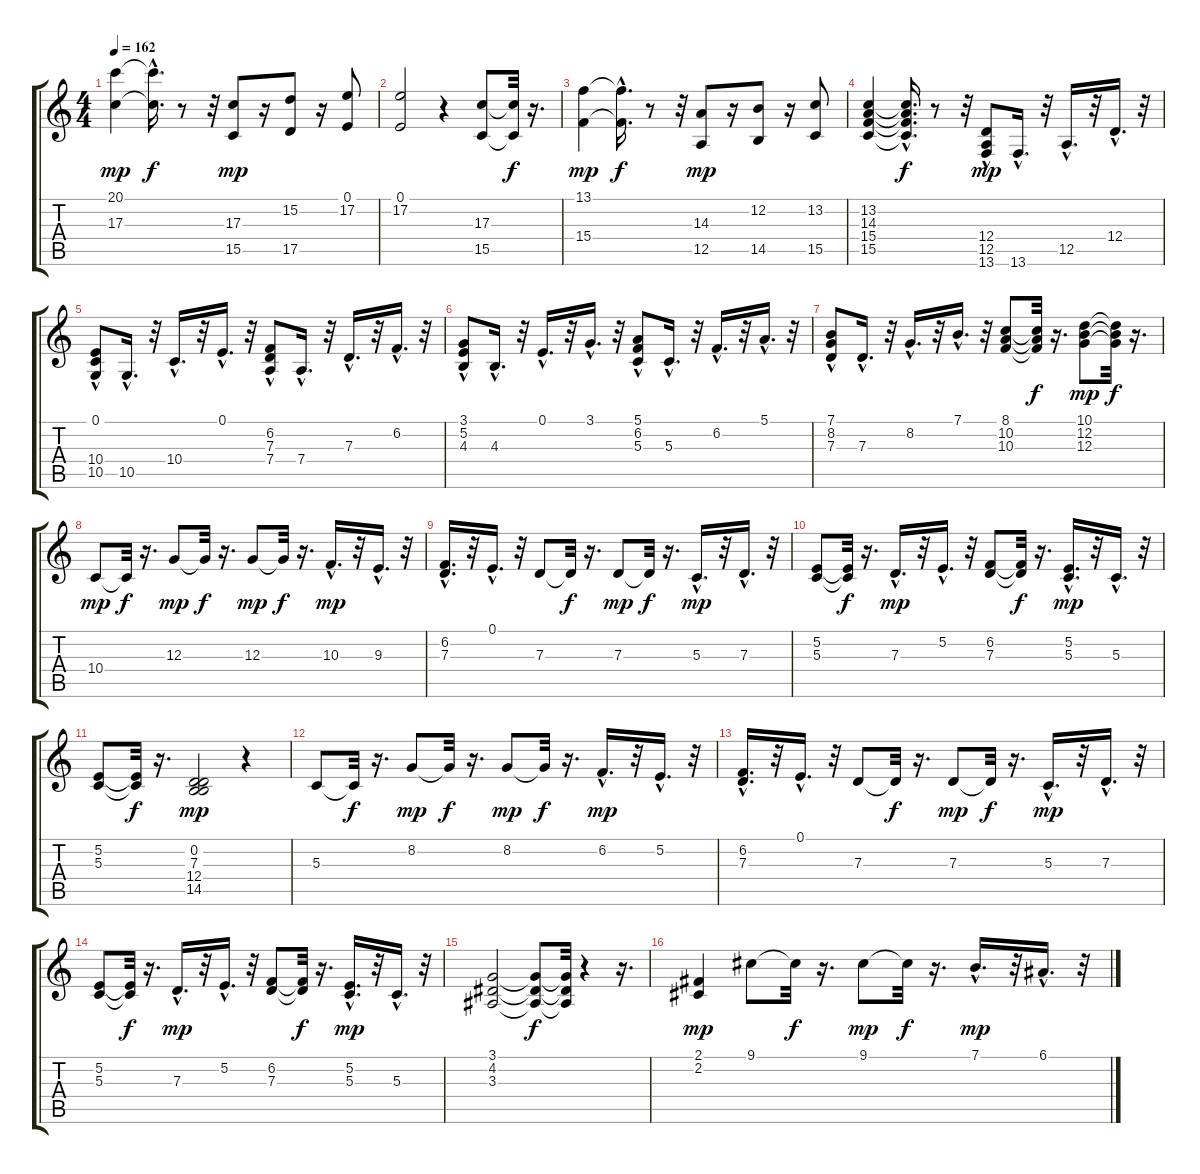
\track "" {instrument electricgrandpiano}
\staff {score tabs}
\tuning (E4 B3 G3 D3 A2 E2) {hide}
\ts (4 4)
\tempo 162
\clef g2
\ks c
(20.1 17.3).4{dy mp} (20.1{hac t} 17.3{hac t}).16{d dy f} r.8 r.32 (17.3 15.5).8{dy mp} r.16 (15.2 17.5).8 r.16 (0.1 17.2).8 |
(0.1 17.2).2 r.4 (17.3 15.5).8 (17.3{t} 15.5{t}).32{dy f} r.16{d} |
(13.1 15.4).4{dy mp} (13.1{hac t} 15.4{hac t}).16{d dy f} r.8 r.32 (14.3 12.5).8{dy mp} r.16 (12.2 14.5).8 r.16 (13.2 15.5).8 |
(13.2 14.3 15.4 15.5).4 (13.2{hac t} 14.3{hac t} 15.4{hac t} 15.5{hac t}).16{d dy f} r.8 r.32 (12.4 12.5{hac} 13.6{hac}).8{dy mp} 13.6{hac}.16{d} r.32 12.5{hac}.16{d} r.32 12.4{hac}.16{d} r.32 |
(0.1 10.4{hac} 10.5{hac}).8 10.5{hac}.16{d} r.32 10.4{hac}.16{d} r.32 0.1{hac}.16{d} r.32 (6.2 7.3{hac} 7.4{hac}).8 7.4{hac}.16{d} r.32 7.3{hac}.16{d} r.32 6.2{hac}.16{d} r.32 |
(3.1 5.2{hac} 4.3{hac}).8 4.3{hac}.16{d} r.32 0.1{hac}.16{d} r.32 3.1{hac}.16{d} r.32 (5.1 6.2{hac} 5.3{hac}).8 5.3{hac}.16{d} r.32 6.2{hac}.16{d} r.32 5.1{hac}.16{d} r.32 |
(7.1 8.2{hac} 7.3{hac}).8 7.3{hac}.16{d} r.32 8.2{hac}.16{d} r.32 7.1{hac}.16{d} r.32 (8.1 10.2 10.3).8 (8.1{t} 10.2{t} 10.3{t}).32{dy f} r.16{d} (10.1 12.2 12.3).8{dy mp} (10.1{t} 12.2{t} 12.3{t}).32{dy f} r.16{d} |
10.4.8{dy mp volume 16 instrument distortionguitar} 10.4{t}.32{dy f} r.16{d} 12.3.8{dy mp} 12.3{t}.32{dy f} r.16{d} 12.3.8{dy mp} 12.3{t}.32{dy f} r.16{d} 10.3{hac}.16{d dy mp} r.32 9.3{hac}.16{d} r.32 |
(6.2{hac} 7.3{hac}).16{d} r.32 0.1{hac}.16{d} r.32 7.3.8 7.3{t}.32{dy f} r.16{d} 7.3.8{dy mp} 7.3{t}.32{dy f} r.16{d} 5.3{hac}.16{d dy mp} r.32 7.3{hac}.16{d} r.32 |
(5.2 5.3).8 (5.2{t} 5.3{t}).32{dy f} r.16{d} 7.3{hac}.16{d dy mp} r.32 5.2{hac}.16{d} r.32 (6.2 7.3).8 (6.2{t} 7.3{t}).32{dy f} r.16{d} (5.2{hac} 5.3{hac}).16{d dy mp} r.32 5.3{hac}.16{d} r.32 |
(5.2 5.3).8 (5.2{t} 5.3{t}).32{dy f} r.16{d} (0.2 7.3 12.4 14.5).2{dy mp} r.4 |
5.3.8 5.3{t}.32{dy f} r.16{d} 8.2.8{dy mp} 8.2{t}.32{dy f} r.16{d} 8.2.8{dy mp} 8.2{t}.32{dy f} r.16{d} 6.2{hac}.16{d dy mp} r.32 5.2{hac}.16{d} r.32 |
(6.2{hac} 7.3{hac}).16{d} r.32 0.1{hac}.16{d} r.32 7.3.8 7.3{t}.32{dy f} r.16{d} 7.3.8{dy mp} 7.3{t}.32{dy f} r.16{d} 5.3{hac}.16{d dy mp} r.32 7.3{hac}.16{d} r.32 |
(5.2 5.3).8 (5.2{t} 5.3{t}).32{dy f} r.16{d} 7.3{hac}.16{d dy mp} r.32 5.2{hac}.16{d} r.32 (6.2 7.3).8 (6.2{t} 7.3{t}).32{dy f} r.16{d} (5.2{hac} 5.3{hac}).16{d dy mp} r.32 5.3{hac}.16{d} r.32 |
(3.1 4.2 3.3).2 (3.1{t} 4.2{t} 3.3{t}).8{dy f} (3.1{t} 4.2{t} 3.3{t}).32 r.4 r.16{d} |
(2.1 2.2).4{dy mp} 9.1.8 9.1{t}.32{dy f} r.16{d} 9.1.8{dy mp} 9.1{t}.32{dy f} r.16{d} 7.1{hac}.16{d dy mp} r.32 6.1{hac}.16{d} r.32
